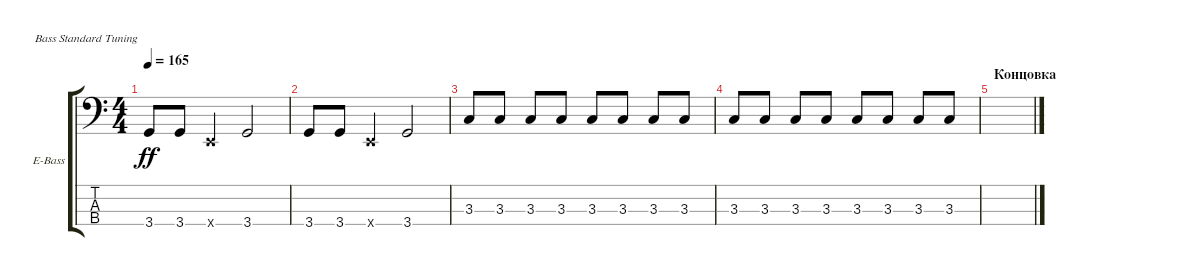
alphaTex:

\defaultSystemsLayout 4
\bracketExtendMode groupsimilarinstruments
\firstSystemTrackNameOrientation horizontal
\otherSystemsTrackNameOrientation horizontal
\track ("Electric Bass" "E-Bass") {instrument electricbassfinger}
\staff {score tabs}
\tuning (G2 D2 A1 E1)
\ts (4 4)
\tempo 165
\clef f4
\ks c
3.4.8{dy ff} 3.4.8 0.4{x}.4 3.4.2 |
3.4.8 3.4.8 0.4{x}.4 3.4.2 |
3.3.8 3.3.8 3.3.8 3.3.8 3.3.8 3.3.8 3.3.8 3.3.8 |
3.3.8 3.3.8 3.3.8 3.3.8 3.3.8 3.3.8 3.3.8 3.3.8 |
\section ("" "Концовка")
